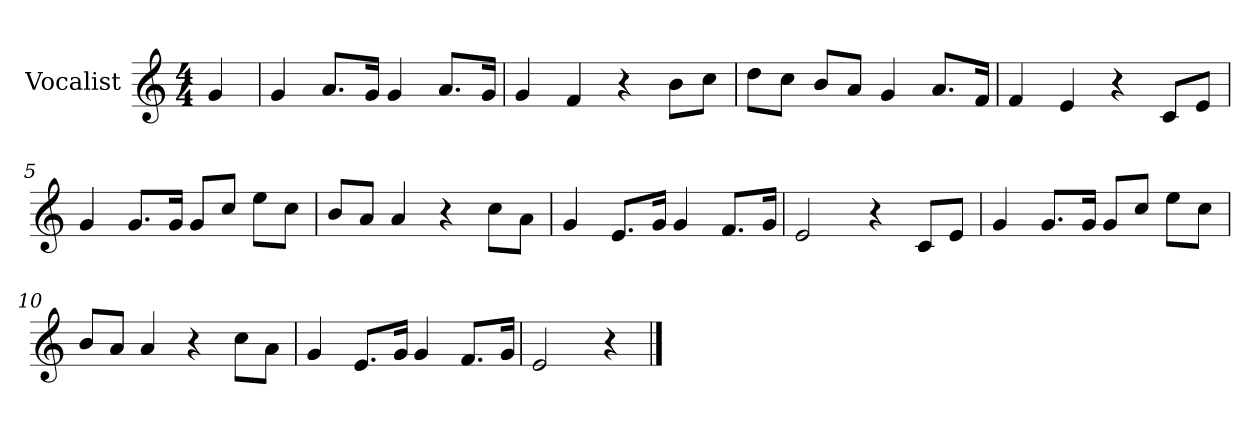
**kern
*part1
*staff1
*I"Vocalist
*k[]
*C:
*M4/4
=
4g
=1
4g
8.aL
16gJk
4g
8.aL
16gJk
=2
4g
4f
4r
8bL
8ccJ
=3
8ddL
8ccJ
8bL
8aJ
4g
8.aL
16fJk
=4
4f
4e
4r
8cL
8eJ
=5
4g
8.gL
16gJk
8gL
8ccJ
8eeL
8ccJ
=6
8bL
8aJ
4a
4r
8ccL
8aJ
=7
4g
8.eL
16gJk
4g
8.fL
16gJk
=8
2e
4r
8cL
8eJ
=9
4g
8.gL
16gJk
8gL
8ccJ
8eeL
8ccJ
=10
8bL
8aJ
4a
4r
8ccL
8aJ
=11
4g
8.eL
16gJk
4g
8.fL
16gJk
=12
2e
4r
==
*-
